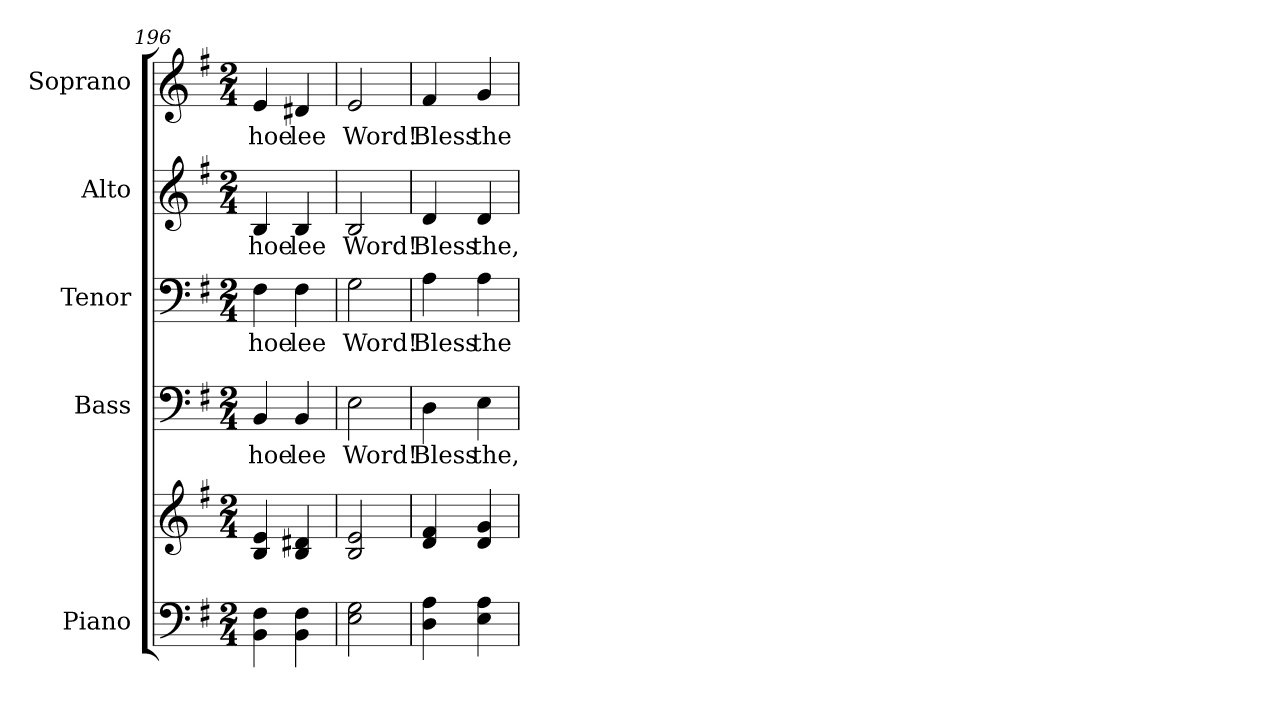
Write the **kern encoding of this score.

**kern	**kern	**kern	**text	**kern	**text	**kern	**text	**kern	**text
*part5	*part5	*part4	*part4	*part3	*part3	*part2	*part2	*part1	*part1
*staff6	*staff5	*staff4	*staff4	*staff3	*staff3	*staff2	*staff2	*staff1	*staff1
*I"Piano	*	*I"Bass	*	*I"Tenor	*	*I"Alto	*	*I"Soprano	*
*I'Pno.	*	*I'B.	*	*I'T.	*	*I'A.	*	*I'S.	*
*clefF4	*clefG2	*clefF4	*	*clefF4	*	*clefG2	*	*clefG2	*
*k[f#]	*k[f#]	*k[f#]	*	*k[f#]	*	*k[f#]	*	*k[f#]	*
*G:	*G:	*G:	*	*G:	*	*G:	*	*G:	*
*M2/4	*M2/4	*M2/4	*	*M2/4	*	*M2/4	*	*M2/4	*
=196	=196	=196	=196	=196	=196	=196	=196	=196	=196
!	!	!	!LO:LY:b:color=#000000	!	!	!	!	!	!
!	!	!	!	!	!LO:LY:b:color=#000000	!	!	!	!
!	!	!	!	!	!	!	!LO:LY:b:color=#000000	!	!
!	!	!	!	!	!	!	!	!	!LO:LY:b:color=#000000
4BBi\ 4F#i	4Bi/ 4ei	4BBi/	hoe	4F#i\	hoe	4Bi/	hoe	4ei/	hoe
!	!	!	!LO:LY:b:color=#000000	!	!	!	!	!	!
!	!	!	!	!	!LO:LY:b:color=#000000	!	!	!	!
!	!	!	!	!	!	!	!LO:LY:b:color=#000000	!	!
!	!	!	!	!	!	!	!	!	!LO:LY:b:color=#000000
4BBi\ 4F#i	4Bi/ 4d#Xi	4BBi/	lee	4F#i\	lee	4Bi/	lee	4d#Xi/	lee
=197	=197	=197	=197	=197	=197	=197	=197	=197	=197
!	!	!	!LO:LY:b:color=#000000	!	!	!	!	!	!
!	!	!	!	!	!LO:LY:b:color=#000000	!	!	!	!
!	!	!	!	!	!	!	!LO:LY:b:color=#000000	!	!
!	!	!	!	!	!	!	!	!	!LO:LY:b:color=#000000
2Ei\ 2Gi	2Bi/ 2ei	2Ei\	Word!	2Gi\	Word!	2Bi/	Word!	2ei/	Word!
=198	=198	=198	=198	=198	=198	=198	=198	=198	=198
!	!	!	!LO:LY:b:color=#000000	!	!	!	!	!	!
!	!	!	!	!	!LO:LY:b:color=#000000	!	!	!	!
!	!	!	!	!	!	!	!LO:LY:b:color=#000000	!	!
!	!	!	!	!	!	!	!	!	!LO:LY:b:color=#000000
4Di\ 4Ai	4di/ 4f#i	4Di\	Bless	4Ai\	Bless	4di/	Bless	4f#i/	Bless
!	!	!	!LO:LY:b:color=#000000	!	!	!	!	!	!
!	!	!	!	!	!LO:LY:b:color=#000000	!	!	!	!
!	!	!	!	!	!	!	!LO:LY:b:color=#000000	!	!
!	!	!	!	!	!	!	!	!	!LO:LY:b:color=#000000
4Ei\ 4Ai	4di/ 4gi	4Ei\	the,	4Ai\	the	4di/	the,	4gi/	the
=	=	=	=	=	=	=	=	=	=
*-	*-	*-	*-	*-	*-	*-	*-	*-	*-
